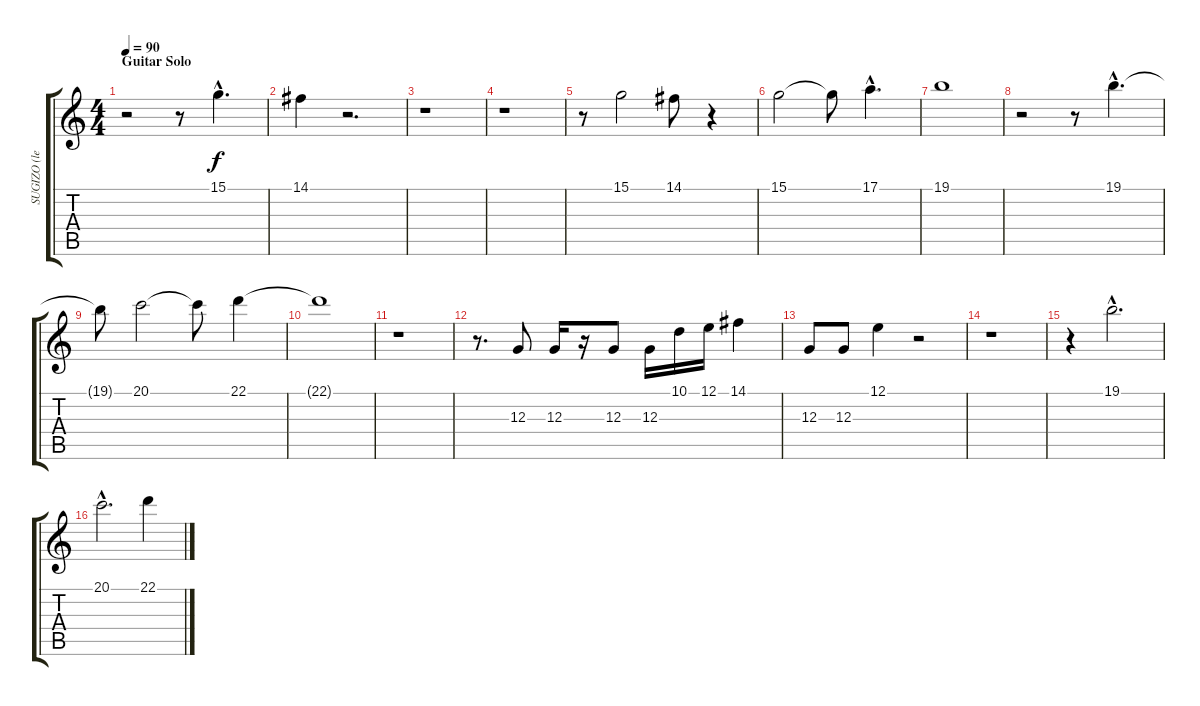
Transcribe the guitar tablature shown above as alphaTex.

\track ("SUGIZO (lead guitar)" "SUGIZO (le") {instrument violin}
\staff {score tabs}
\tuning (E4 B3 G3 D3 A2 E2) {hide}
\ts (4 4)
\section ("" "Guitar Solo")
\tempo 90
\clef g2
\ks c
r.2{dy f} r.8 15.1{hac}.4{d} |
14.1.4 r.2{d} |
r.1 |
r.1 |
r.8 15.1.2 14.1.8 r.4 |
15.1.2 15.1{t}.8 17.1{hac}.4{d} |
19.1.1 |
r.2 r.8 19.1{hac}.4{d} |
19.1{t}.8 20.1.2 20.1{t}.8 22.1.4 |
22.1{t}.1 |
r.1 |
r.8{d} 12.3.8 12.3.16 r.16 12.3.8 12.3.16 10.1.16 12.1.16 14.1.4 |
12.3.8 12.3.8 12.1.4 r.2 |
r.1 |
r.4 19.1{hac}.2{d} |
20.1{hac}.2{d} 22.1.4
